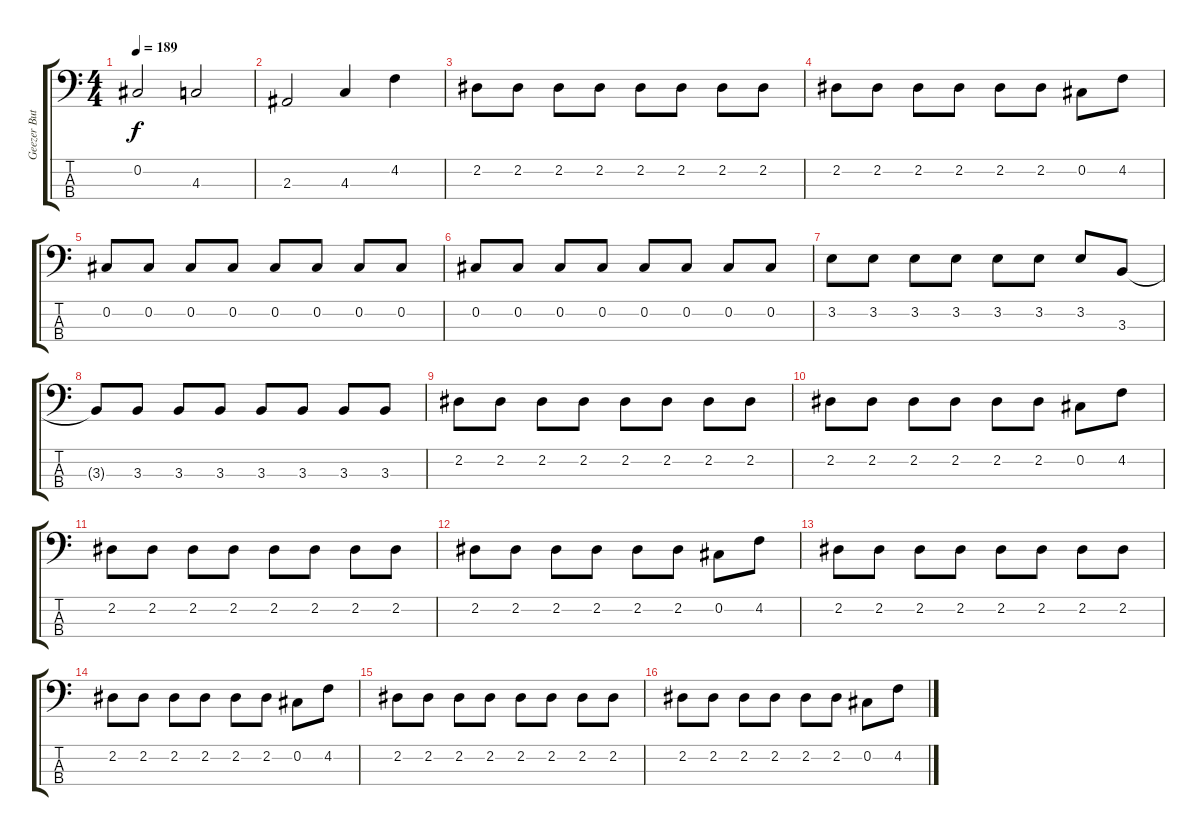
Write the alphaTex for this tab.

\track ("Geezer Butler" "Geezer But") {instrument electricbasspick}
\staff {score tabs}
\tuning (Gb2 Db2 Ab1 Eb1) {hide}
\ts (4 4)
\tempo 189
\clef f4
\ks c
0.2.2{dy f} 4.3.2 |
2.3.2 4.3.4 4.2.4 |
2.2.8 2.2.8 2.2.8 2.2.8 2.2.8 2.2.8 2.2.8 2.2.8 |
2.2.8 2.2.8 2.2.8 2.2.8 2.2.8 2.2.8 0.2.8 4.2.8 |
0.2.8 0.2.8 0.2.8 0.2.8 0.2.8 0.2.8 0.2.8 0.2.8 |
0.2.8 0.2.8 0.2.8 0.2.8 0.2.8 0.2.8 0.2.8 0.2.8 |
3.2.8 3.2.8 3.2.8 3.2.8 3.2.8 3.2.8 3.2.8 3.3.8 |
3.3{t}.8 3.3.8 3.3.8 3.3.8 3.3.8 3.3.8 3.3.8 3.3.8 |
2.2.8 2.2.8 2.2.8 2.2.8 2.2.8 2.2.8 2.2.8 2.2.8 |
2.2.8 2.2.8 2.2.8 2.2.8 2.2.8 2.2.8 0.2.8 4.2.8 |
2.2.8 2.2.8 2.2.8 2.2.8 2.2.8 2.2.8 2.2.8 2.2.8 |
2.2.8 2.2.8 2.2.8 2.2.8 2.2.8 2.2.8 0.2.8 4.2.8 |
2.2.8 2.2.8 2.2.8 2.2.8 2.2.8 2.2.8 2.2.8 2.2.8 |
2.2.8 2.2.8 2.2.8 2.2.8 2.2.8 2.2.8 0.2.8 4.2.8 |
2.2.8 2.2.8 2.2.8 2.2.8 2.2.8 2.2.8 2.2.8 2.2.8 |
2.2.8 2.2.8 2.2.8 2.2.8 2.2.8 2.2.8 0.2.8 4.2.8
